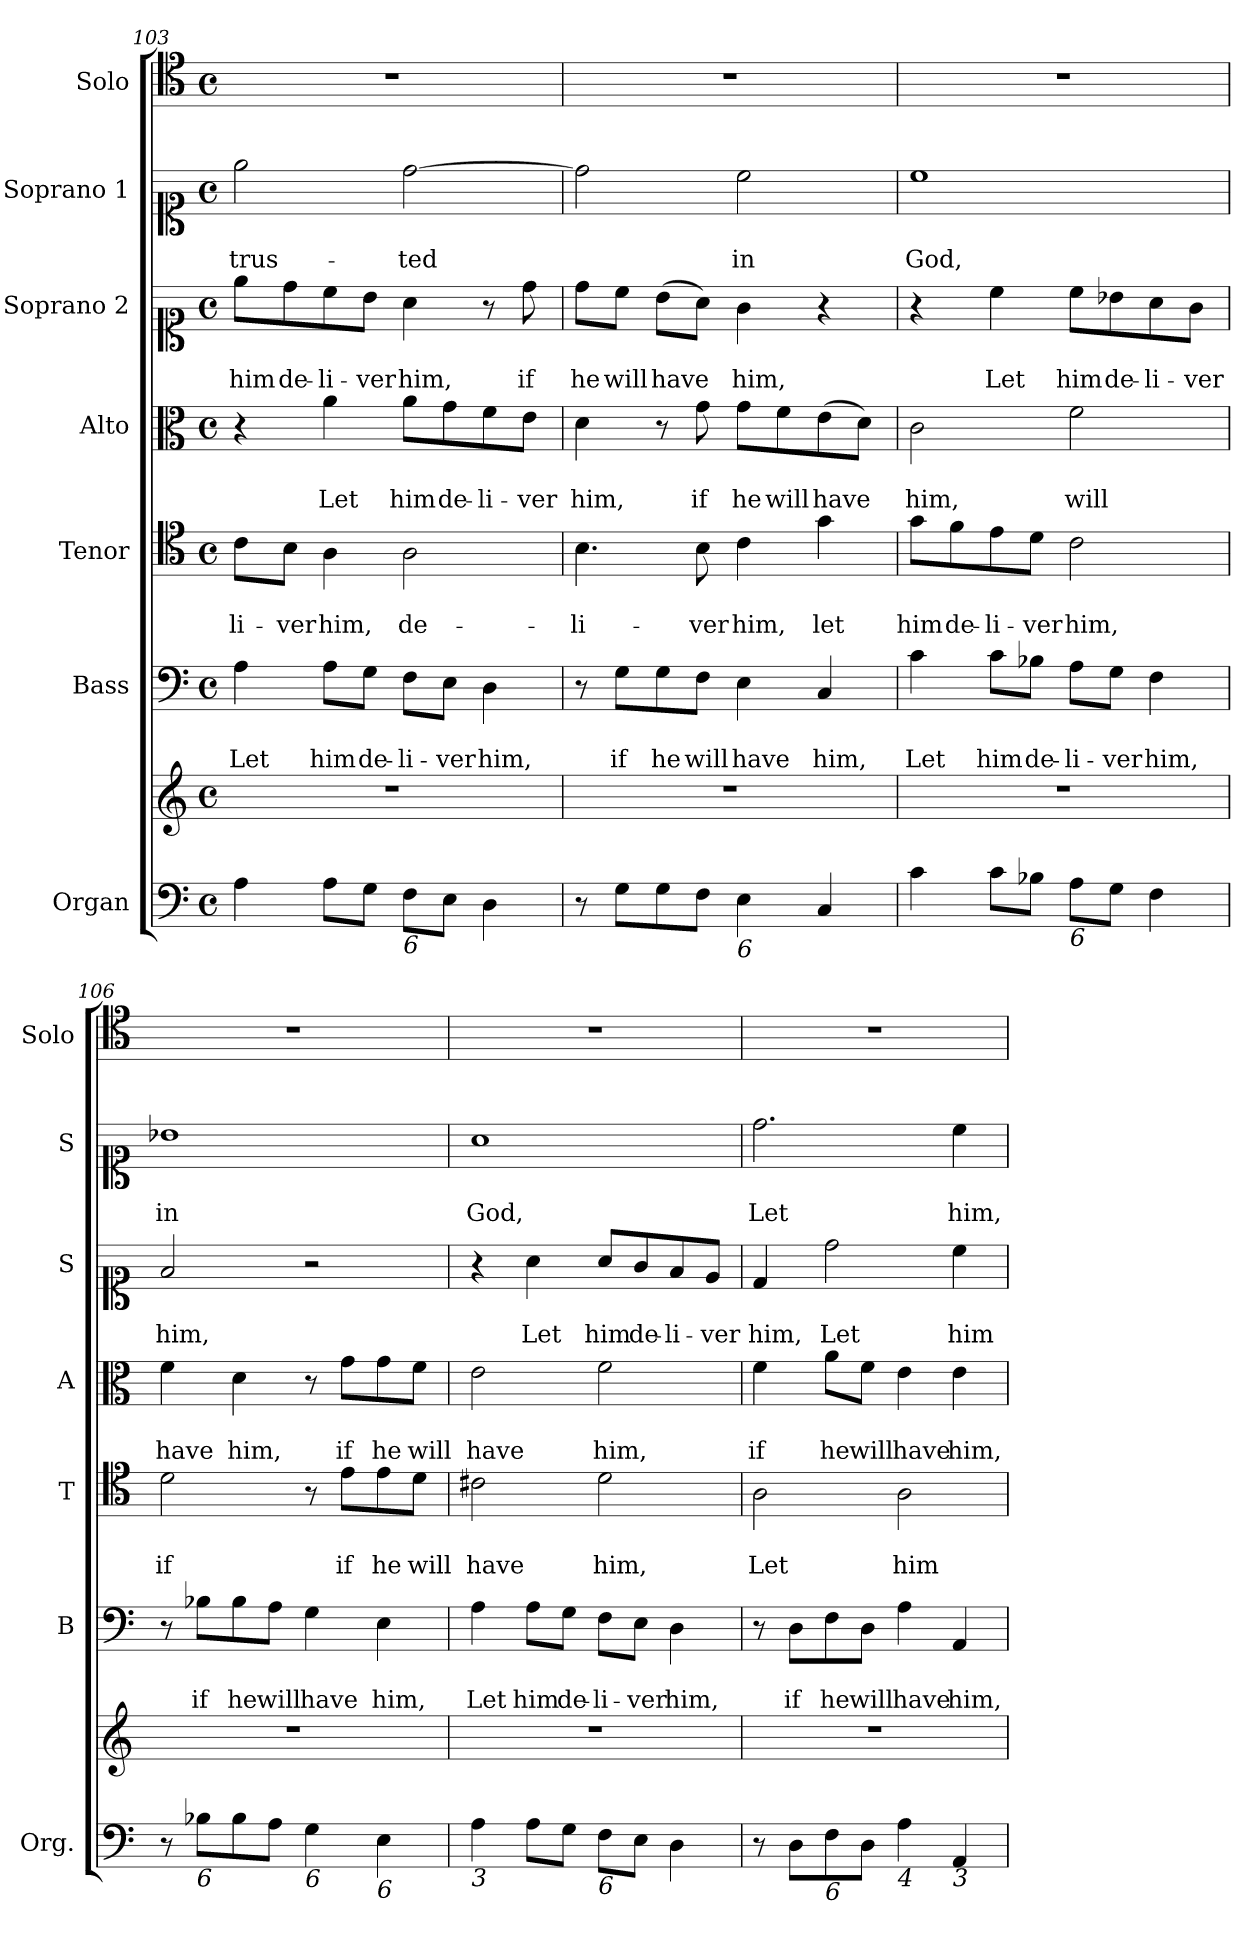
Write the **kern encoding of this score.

**kern	**kern	**kern	**text	**text	**kern	**text	**text	**kern	**text	**text	**kern	**text	**text	**kern	**text	**text	**kern
*part7	*part7	*part6	*part6	*part6	*part5	*part5	*part5	*part4	*part4	*part4	*part3	*part3	*part3	*part2	*part2	*part2	*part1
*staff8	*staff7	*staff6	*staff6	*staff6	*staff5	*staff5	*staff5	*staff4	*staff4	*staff4	*staff3	*staff3	*staff3	*staff2	*staff2	*staff2	*staff1
*I"Organ	*	*I"Bass	*	*	*I"Tenor	*	*	*I"Alto	*	*	*I"Soprano 2	*	*	*I"Soprano 1	*	*	*I"Solo
*I'Org.	*	*I'B	*	*	*I'T	*	*	*I'A	*	*	*I'S	*	*	*I'S	*	*	*I'Solo
*clefF4	*clefG2	*clefF4	*	*	*clefC4	*	*	*clefC3	*	*	*clefC1	*	*	*clefC1	*	*	*clefC4
*k[]	*k[]	*k[]	*	*	*k[]	*	*	*k[]	*	*	*k[]	*	*	*k[]	*	*	*k[]
*a:	*a:	*a:	*	*	*a:	*	*	*a:	*	*	*a:	*	*	*a:	*	*	*a:
*M4/4	*M4/4	*M4/4	*	*	*M4/4	*	*	*M4/4	*	*	*M4/4	*	*	*M4/4	*	*	*M4/4
*met(c)	*met(c)	*met(c)	*	*	*met(c)	*	*	*met(c)	*	*	*met(c)	*	*	*met(c)	*	*	*met(c)
=103	=103	=103	=103	=103	=103	=103	=103	=103	=103	=103	=103	=103	=103	=103	=103	=103	=103
!	!	!	!	!LO:LY:b	!	!	!LO:LY:b	!	!	!	!	!	!LO:LY:b	!	!	!LO:LY:b	!
4A\	1r	4A\	.	Let	8c\L	.	-li-	4r	.	.	8ee\L	.	him	2ee\	.	trus-	1r
!	!	!	!	!	!	!	!LO:LY:b	!	!	!	!	!	!LO:LY:b	!	!	!	!
.	.	.	.	.	8B\J	.	-ver	.	.	.	8dd\	.	de-	.	.	.	.
!	!	!	!	!LO:LY:b	!	!	!LO:LY:b	!	!	!LO:LY:b	!	!	!LO:LY:b	!	!	!	!
8A\L	.	8A\L	.	him	4A\	.	him,	4a\	.	Let	8cc\	.	-li-	.	.	.	.
!	!	!	!	!LO:LY:b	!	!	!	!	!	!	!	!	!LO:LY:b	!	!	!	!
8G\J	.	8G\J	.	de-	.	.	.	.	.	.	8b\J	.	-ver	.	.	.	.
!LO:TX:b:i:t=6	!	!	!	!	!	!	!	!	!	!	!	!	!	!	!	!	!
!	!	!	!	!LO:LY:b	!	!	!LO:LY:b	!	!	!LO:LY:b	!	!	!LO:LY:b	!	!	!LO:LY:b	!
8F\L	.	8F\L	.	-li-	2A\	.	de-	8a\L	.	him	4a\	.	him,	[2dd\	.	-ted	.
!	!	!	!	!LO:LY:b	!	!	!	!	!	!LO:LY:b	!	!	!	!	!	!	!
8E\J	.	8E\J	.	-ver	.	.	.	8g\	.	de-	.	.	.	.	.	.	.
!	!	!	!	!LO:LY:b	!	!	!	!	!	!LO:LY:b	!	!	!	!	!	!	!
4D\	.	4D\	.	him,	.	.	.	8f\	.	-li-	8r	.	.	.	.	.	.
!	!	!	!	!	!	!	!	!	!	!LO:LY:b	!	!	!LO:LY:b	!	!	!	!
.	.	.	.	.	.	.	.	8e\J	.	-ver	8dd\	.	if	.	.	.	.
=104	=104	=104	=104	=104	=104	=104	=104	=104	=104	=104	=104	=104	=104	=104	=104	=104	=104
!	!	!	!	!	!	!	!LO:LY:b	!	!	!LO:LY:b	!	!	!LO:LY:b	!	!	!	!
8r	1r	8r	.	.	4.B\	.	-li-	4d\	.	him,	8dd\L	.	he	2dd\]	.	.	1r
!	!	!	!	!LO:LY:b	!	!	!	!	!	!	!	!	!LO:LY:b	!	!	!	!
8G\L	.	8G\L	.	if	.	.	.	.	.	.	8cc\J	.	will	.	.	.	.
!	!	!	!	!LO:LY:b	!	!	!	!	!	!	!	!	!LO:LY:b	!	!	!	!
8G\	.	8G\	.	he	.	.	.	8r	.	.	(>8b\L	.	have	.	.	.	.
!	!	!	!	!LO:LY:b	!	!	!LO:LY:b	!	!	!LO:LY:b	!	!	!	!	!	!	!
8F\J	.	8F\J	.	will	8B\	.	-ver	8g\	.	if	8a\J)	.	.	.	.	.	.
!LO:TX:b:i:t=6	!	!	!	!	!	!	!	!	!	!	!	!	!	!	!	!	!
!	!	!	!	!LO:LY:b	!	!	!LO:LY:b	!	!	!LO:LY:b	!	!	!LO:LY:b	!	!	!LO:LY:b	!
4E\	.	4E\	.	have	4c\	.	him,	8g\L	.	he	4g\	.	him,	2cc\	.	in	.
!	!	!	!	!	!	!	!	!	!	!LO:LY:b	!	!	!	!	!	!	!
.	.	.	.	.	.	.	.	8f\	.	will	.	.	.	.	.	.	.
!	!	!	!	!LO:LY:b	!	!	!LO:LY:b	!	!	!LO:LY:b	!	!	!	!	!	!	!
4C/	.	4C/	.	him,	4g\	.	let	(>8e\	.	have	4r	.	.	.	.	.	.
.	.	.	.	.	.	.	.	8d\J)	.	.	.	.	.	.	.	.	.
!!LO:LB:g=z
=105	=105	=105	=105	=105	=105	=105	=105	=105	=105	=105	=105	=105	=105	=105	=105	=105	=105
!	!	!	!	!LO:LY:b	!	!	!LO:LY:b	!	!	!LO:LY:b	!	!	!	!	!	!LO:LY:b	!
4c\	1r	4c\	.	Let	8g\L	.	him	2c\	.	him,	4r	.	.	1cc	.	God,	1r
!	!	!	!	!	!	!	!LO:LY:b	!	!	!	!	!	!	!	!	!	!
.	.	.	.	.	8f\	.	de-	.	.	.	.	.	.	.	.	.	.
!	!	!	!	!LO:LY:b	!	!	!LO:LY:b	!	!	!	!	!	!LO:LY:b	!	!	!	!
8c\L	.	8c\L	.	him	8e\	.	-li-	.	.	.	4cc\	.	Let	.	.	.	.
!	!	!	!	!LO:LY:b	!	!	!LO:LY:b	!	!	!	!	!	!	!	!	!	!
8B-X\J	.	8B-X\J	.	de-	8d\J	.	-ver	.	.	.	.	.	.	.	.	.	.
!LO:TX:b:i:t=6	!	!	!	!	!	!	!	!	!	!	!	!	!	!	!	!	!
!	!	!	!	!LO:LY:b	!	!	!LO:LY:b	!	!	!LO:LY:b	!	!	!LO:LY:b	!	!	!	!
8A\L	.	8A\L	.	-li-	2c\	.	him,	2f\	.	will	8cc\L	.	him	.	.	.	.
!	!	!	!	!LO:LY:b	!	!	!	!	!	!	!	!	!LO:LY:b	!	!	!	!
8G\J	.	8G\J	.	-ver	.	.	.	.	.	.	8b-X\	.	de-	.	.	.	.
!	!	!	!	!LO:LY:b	!	!	!	!	!	!	!	!	!LO:LY:b	!	!	!	!
4F\	.	4F\	.	him,	.	.	.	.	.	.	8a\	.	-li-	.	.	.	.
!	!	!	!	!	!	!	!	!	!	!	!	!	!LO:LY:b	!	!	!	!
.	.	.	.	.	.	.	.	.	.	.	8g\J	.	-ver	.	.	.	.
=106	=106	=106	=106	=106	=106	=106	=106	=106	=106	=106	=106	=106	=106	=106	=106	=106	=106
!	!	!	!	!	!	!	!LO:LY:b	!	!	!LO:LY:b	!	!	!LO:LY:b	!	!	!LO:LY:b	!
8r	1r	8r	.	.	2d\	.	if	4f\	.	have	2f/	.	him,	1b-X	.	in	1r
!LO:TX:b:i:t=6	!	!	!	!	!	!	!	!	!	!	!	!	!	!	!	!	!
!	!	!	!	!LO:LY:b	!	!	!	!	!	!	!	!	!	!	!	!	!
8B-X\L	.	8B-X\L	.	if	.	.	.	.	.	.	.	.	.	.	.	.	.
!	!	!	!	!LO:LY:b	!	!	!	!	!	!LO:LY:b	!	!	!	!	!	!	!
8B-\	.	8B-\	.	he	.	.	.	4d\	.	him,	.	.	.	.	.	.	.
!	!	!	!	!LO:LY:b	!	!	!	!	!	!	!	!	!	!	!	!	!
8A\J	.	8A\J	.	will	.	.	.	.	.	.	.	.	.	.	.	.	.
!LO:TX:b:i:t=6	!	!	!	!	!	!	!	!	!	!	!	!	!	!	!	!	!
!	!	!	!	!LO:LY:b	!	!	!	!	!	!	!	!	!	!	!	!	!
4G\	.	4G\	.	have	8r	.	.	8r	.	.	2r	.	.	.	.	.	.
!	!	!	!	!	!	!	!LO:LY:b	!	!	!LO:LY:b	!	!	!	!	!	!	!
.	.	.	.	.	8e\L	.	if	8g\L	.	if	.	.	.	.	.	.	.
!LO:TX:b:i:t=6	!	!	!	!	!	!	!	!	!	!	!	!	!	!	!	!	!
!	!	!	!	!LO:LY:b	!	!	!LO:LY:b	!	!	!LO:LY:b	!	!	!	!	!	!	!
4E\	.	4E\	.	him,	8e\	.	he	8g\	.	he	.	.	.	.	.	.	.
!	!	!	!	!	!	!	!LO:LY:b	!	!	!LO:LY:b	!	!	!	!	!	!	!
.	.	.	.	.	8d\J	.	will	8f\J	.	will	.	.	.	.	.	.	.
=107	=107	=107	=107	=107	=107	=107	=107	=107	=107	=107	=107	=107	=107	=107	=107	=107	=107
!LO:TX:b:i:t=3	!	!	!	!	!	!	!	!	!	!	!	!	!	!	!	!	!
!	!	!	!	!LO:LY:b	!	!	!LO:LY:b	!	!	!LO:LY:b	!	!	!	!	!	!LO:LY:b	!
4A\	1r	4A\	.	Let	2c#X\	.	have	2e\	.	have	4r	.	.	1a	.	God,	1r
!	!	!	!	!LO:LY:b	!	!	!	!	!	!	!	!	!LO:LY:b	!	!	!	!
8A\L	.	8A\L	.	him	.	.	.	.	.	.	4a\	.	Let	.	.	.	.
!	!	!	!	!LO:LY:b	!	!	!	!	!	!	!	!	!	!	!	!	!
8G\J	.	8G\J	.	de-	.	.	.	.	.	.	.	.	.	.	.	.	.
!LO:TX:b:i:t=6	!	!	!	!	!	!	!	!	!	!	!	!	!	!	!	!	!
!	!	!	!	!LO:LY:b	!	!	!LO:LY:b	!	!	!LO:LY:b	!	!	!LO:LY:b	!	!	!	!
8F\L	.	8F\L	.	-li-	2d\	.	him,	2f\	.	him,	8a/L	.	him	.	.	.	.
!	!	!	!	!LO:LY:b	!	!	!	!	!	!	!	!	!LO:LY:b	!	!	!	!
8E\J	.	8E\J	.	-ver	.	.	.	.	.	.	8g/	.	de-	.	.	.	.
!	!	!	!	!LO:LY:b	!	!	!	!	!	!	!	!	!LO:LY:b	!	!	!	!
4D\	.	4D\	.	him,	.	.	.	.	.	.	8f/	.	-li-	.	.	.	.
!	!	!	!	!	!	!	!	!	!	!	!	!	!LO:LY:b	!	!	!	!
.	.	.	.	.	.	.	.	.	.	.	8e/J	.	-ver	.	.	.	.
=108	=108	=108	=108	=108	=108	=108	=108	=108	=108	=108	=108	=108	=108	=108	=108	=108	=108
!	!	!	!	!	!	!	!LO:LY:b	!	!	!LO:LY:b	!	!	!LO:LY:b	!	!	!LO:LY:b	!
8r	1r	8r	.	.	2A\	.	Let	4f\	.	if	4d/	.	him,	2.dd\	.	Let	1r
!	!	!	!	!LO:LY:b	!	!	!	!	!	!	!	!	!	!	!	!	!
8D\L	.	8D\L	.	if	.	.	.	.	.	.	.	.	.	.	.	.	.
!LO:TX:b:i:t=6	!	!	!	!	!	!	!	!	!	!	!	!	!	!	!	!	!
!	!	!	!	!LO:LY:b	!	!	!	!	!	!LO:LY:b	!	!	!LO:LY:b	!	!	!	!
8F\	.	8F\	.	he	.	.	.	8a\L	.	he	2dd\	.	Let	.	.	.	.
!	!	!	!	!LO:LY:b	!	!	!	!	!	!LO:LY:b	!	!	!	!	!	!	!
8D\J	.	8D\J	.	will	.	.	.	8f\J	.	will	.	.	.	.	.	.	.
!LO:TX:b:i:t=4	!	!	!	!	!	!	!	!	!	!	!	!	!	!	!	!	!
!	!	!	!	!LO:LY:b	!	!	!LO:LY:b	!	!	!LO:LY:b	!	!	!	!	!	!	!
4A\	.	4A\	.	have	2A\	.	him	4e\	.	have	.	.	.	.	.	.	.
!LO:TX:b:i:t=3	!	!	!	!	!	!	!	!	!	!	!	!	!	!	!	!	!
!	!	!	!	!LO:LY:b	!	!	!	!	!	!LO:LY:b	!	!	!LO:LY:b	!	!	!LO:LY:b	!
4AA/	.	4AA/	.	him,	.	.	.	4e\	.	him,	4cc\	.	him	4cc\	.	him,	.
=	=	=	=	=	=	=	=	=	=	=	=	=	=	=	=	=	=
*-	*-	*-	*-	*-	*-	*-	*-	*-	*-	*-	*-	*-	*-	*-	*-	*-	*-
